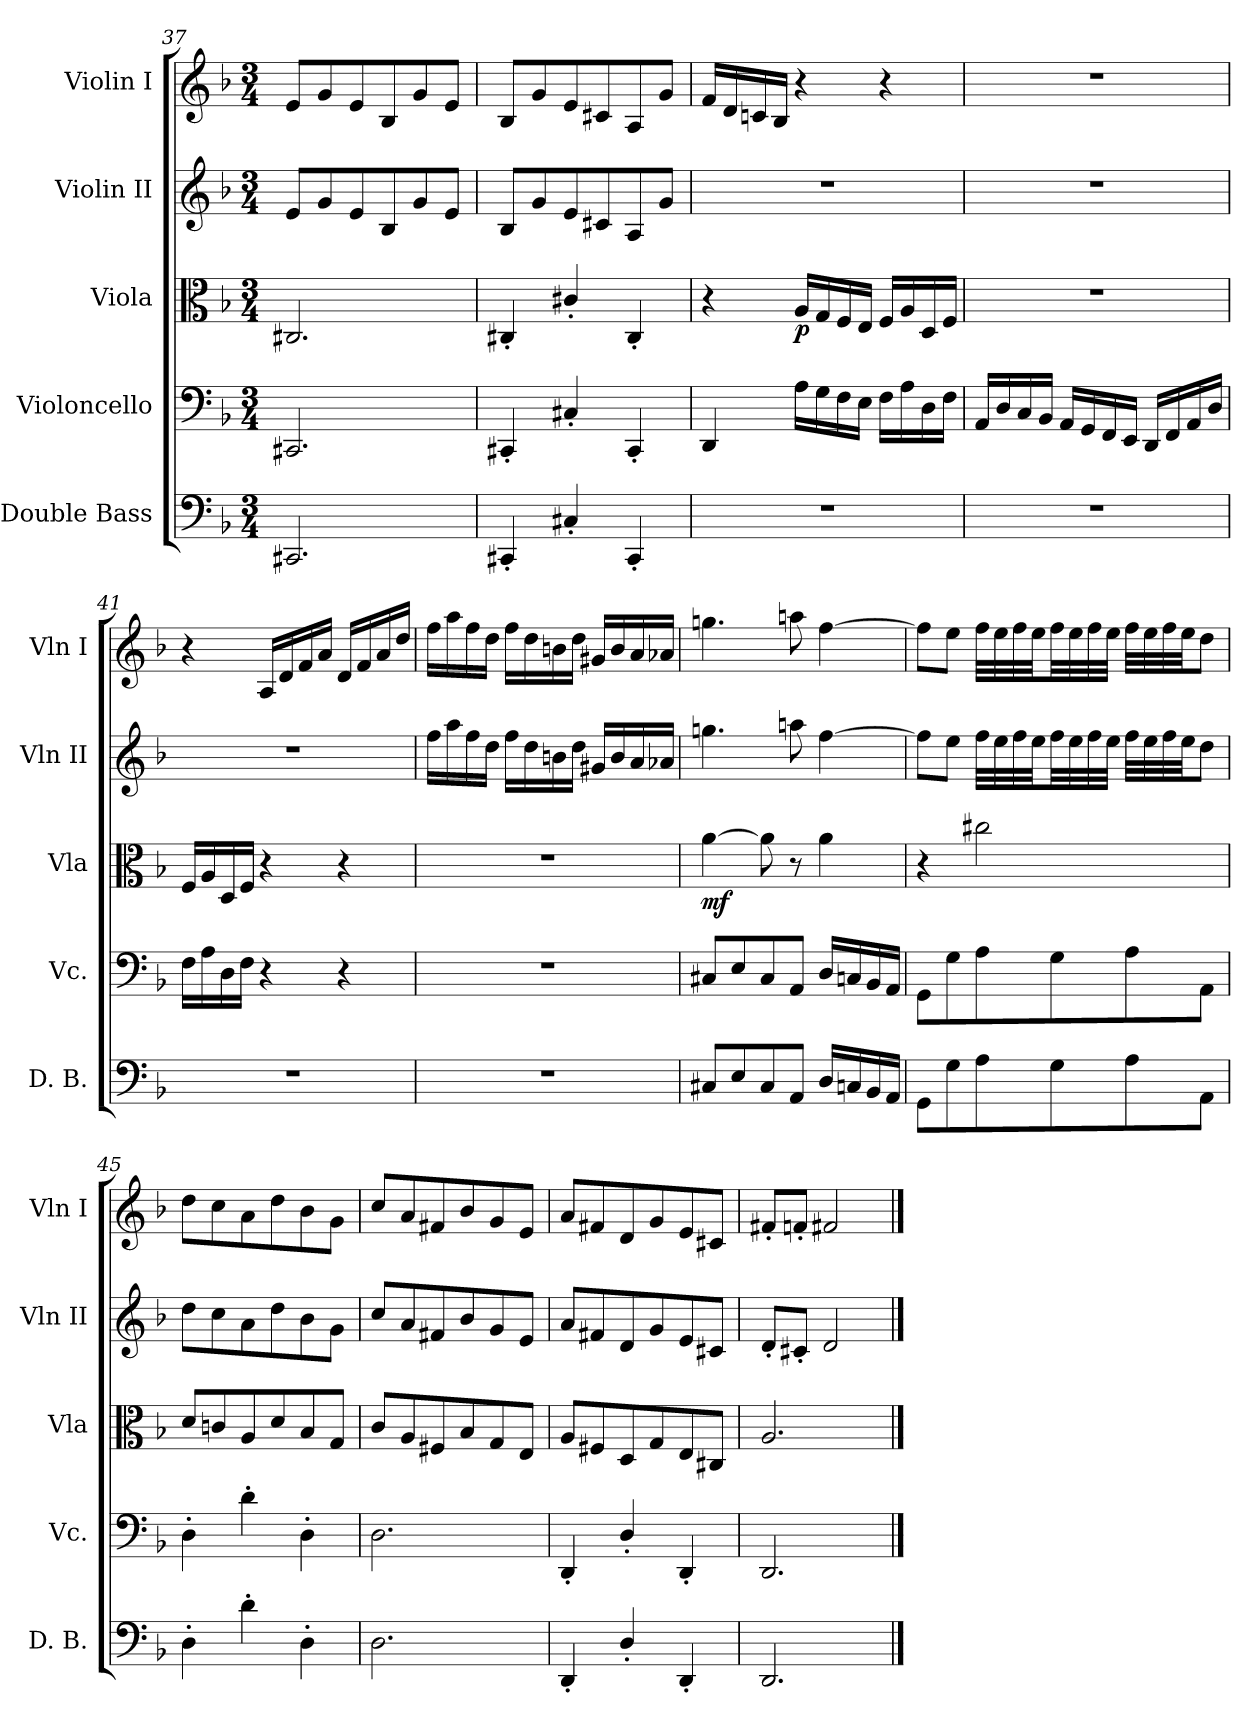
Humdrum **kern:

**kern	**kern	**kern	**dynam	**kern	**kern
*part5	*part4	*part3	*part3	*part2	*part1
*staff5	*staff4	*staff3	*staff3	*staff2	*staff1
*I"Double Bass	*I"Violoncello	*I"Viola	*	*I"Violin II	*I"Violin I
*I'D. B.	*I'Vc.	*I'Vla	*	*I'Vln II	*I'Vln I
!!LO:LB:g=z
*clefF4	*clefF4	*clefC3	*	*clefG2	*clefG2
*ITrd7c12	*	*	*	*	*
*k[b-]	*k[b-]	*k[b-]	*	*k[b-]	*k[b-]
*d:	*d:	*d:	*	*d:	*d:
*M3/4	*M3/4	*M3/4	*	*M3/4	*M3/4
=37	=37	=37	=37	=37	=37
2.CCC#X/	2.CC#X/	2.C#X/	.	8e/L	8e/L
.	.	.	.	8g/	8g/
.	.	.	.	8e/	8e/
.	.	.	.	8B-/	8B-/
.	.	.	.	8g/	8g/
.	.	.	.	8e/J	8e/J
=38	=38	=38	=38	=38	=38
4CCC#X'</	4CC#X'</	4C#X'</	.	8B-/L	8B-/L
.	.	.	.	8g/	8g/
4CC#X'</	4C#X'</	4c#X'</	.	8e/	8e/
.	.	.	.	8c#X/	8c#X/
4CCC#'</	4CC#'</	4C#'</	.	8A/	8A/
.	.	.	.	8g/J	8g/J
=39	=39	=39	=39	=39	=39
!LO:N:vis=1	!	!	!	!LO:N:vis=1	!
2.r	4DD/	4r	.	2.r	16f/LL
.	.	.	.	.	16d/
.	.	.	.	.	16cn/
.	.	.	.	.	16B-/JJ
!	!	!	!LO:DY:b	!	!
.	16A\LL	16A/LL	p	.	4r
.	16G\	16G/	.	.	.
.	16F\	16F/	.	.	.
.	16E\JJ	16E/JJ	.	.	.
.	16F\LL	16F/LL	.	.	4r
.	16A\	16A/	.	.	.
.	16D\	16D/	.	.	.
.	16F\JJ	16F/JJ	.	.	.
=40	=40	=40	=40	=40	=40
!LO:N:vis=1	!	!LO:N:vis=1	!	!LO:N:vis=1	!LO:N:vis=1
2.r	16AA/LL	2.r	.	2.r	2.r
.	16D/	.	.	.	.
.	16C/	.	.	.	.
.	16BB-/JJ	.	.	.	.
.	16AA/LL	.	.	.	.
.	16GG/	.	.	.	.
.	16FF/	.	.	.	.
.	16EE/JJ	.	.	.	.
.	16DD/LL	.	.	.	.
.	16FF/	.	.	.	.
.	16AA/	.	.	.	.
.	16D/JJ	.	.	.	.
!!LO:PB:g=z
=41	=41	=41	=41	=41	=41
!LO:N:vis=1	!	!	!	!LO:N:vis=1	!
2.r	16F\LL	16F/LL	.	2.r	4r
.	16A\	16A/	.	.	.
.	16D\	16D/	.	.	.
.	16F\JJ	16F/JJ	.	.	.
.	4r	4r	.	.	16A/LL
.	.	.	.	.	16d/
.	.	.	.	.	16f/
.	.	.	.	.	16a/JJ
.	4r	4r	.	.	16d/LL
.	.	.	.	.	16f/
.	.	.	.	.	16a/
.	.	.	.	.	16dd/JJ
=42	=42	=42	=42	=42	=42
!LO:N:vis=1	!LO:N:vis=1	!LO:N:vis=1	!	!	!
2.r	2.r	2.r	.	16ff\LL	16ff\LL
.	.	.	.	16aa\	16aa\
.	.	.	.	16ff\	16ff\
.	.	.	.	16dd\JJ	16dd\JJ
.	.	.	.	16ff\LL	16ff\LL
.	.	.	.	16dd\	16dd\
.	.	.	.	16bn\	16bn\
.	.	.	.	16dd\JJ	16dd\JJ
.	.	.	.	16g#X/LL	16g#X/LL
.	.	.	.	16b/	16b/
.	.	.	.	16a/	16a/
.	.	.	.	16a-X/JJ	16a-X/JJ
=43	=43	=43	=43	=43	=43
!	!	!	!LO:DY:b	!	!
8CC#X/L	8C#X/L	[>4a\	mf	4.ggn\	4.ggn\
8EE/	8E/	.	.	.	.
8CC#/	8C#/	8a\]	.	.	.
8AAA/J	8AA/J	8r	.	8aan\	8aan\
16DD/LL	16D/LL	4a\	.	[>4ff\	[>4ff\
16CCn/	16Cn/	.	.	.	.
16BBB-/	16BB-/	.	.	.	.
16AAA/JJ	16AA/JJ	.	.	.	.
!!LO:LB:g=z
=44	=44	=44	=44	=44	=44
8GGG\L	8GG\L	4r	.	8ff\L]	8ff\L]
8GG\	8G\	.	.	8ee\J	8ee\J
8AA\	8A\	2cc#X\	.	32ff\LLL	32ff\LLL
.	.	.	.	32ee\	32ee\
.	.	.	.	32ff\	32ff\
.	.	.	.	32ee\JJ	32ee\JJ
8GG\	8G\	.	.	32ff\LL	32ff\LL
.	.	.	.	32ee\	32ee\
.	.	.	.	32ff\	32ff\
.	.	.	.	32ee\JJJ	32ee\JJJ
8AA\	8A\	.	.	32ff\LLL	32ff\LLL
.	.	.	.	32ee\	32ee\
.	.	.	.	32ff\	32ff\
.	.	.	.	32ee\JJ	32ee\JJ
8AAA\J	8AA\J	.	.	8dd\J	8dd\J
=45	=45	=45	=45	=45	=45
4DD'>\	4D'>\	8d/L	.	8dd\L	8dd\L
.	.	8cn/	.	8cc\	8cc\
4D'>\	4d'>\	8A/	.	8a\	8a\
.	.	8d/	.	8dd\	8dd\
4DD'>\	4D'>\	8B-/	.	8b-\	8b-\
.	.	8G/J	.	8g\J	8g\J
=46	=46	=46	=46	=46	=46
2.DD\	2.D\	8c/L	.	8cc/L	8cc/L
.	.	8A/	.	8a/	8a/
.	.	8F#X/	.	8f#X/	8f#X/
.	.	8B-/	.	8b-/	8b-/
.	.	8G/	.	8g/	8g/
.	.	8E/J	.	8e/J	8e/J
=47	=47	=47	=47	=47	=47
4DDD'</	4DD'</	8A/L	.	8a/L	8a/L
.	.	8F#X/	.	8f#X/	8f#X/
4DD'</	4D'</	8D/	.	8d/	8d/
.	.	8G/	.	8g/	8g/
4DDD'</	4DD'</	8E/	.	8e/	8e/
.	.	8C#X/J	.	8c#X/J	8c#X/J
!!LO:PB:g=z
=48	=48	=48	=48	=48	=48
2.DDD/	2.DD/	2.A/	.	8d'</L	8f#X'</L
.	.	.	.	8c#X'</J	8fn'</J
.	.	.	.	2d/	2f#X/
==	==	==	==	==	==
*-	*-	*-	*-	*-	*-
